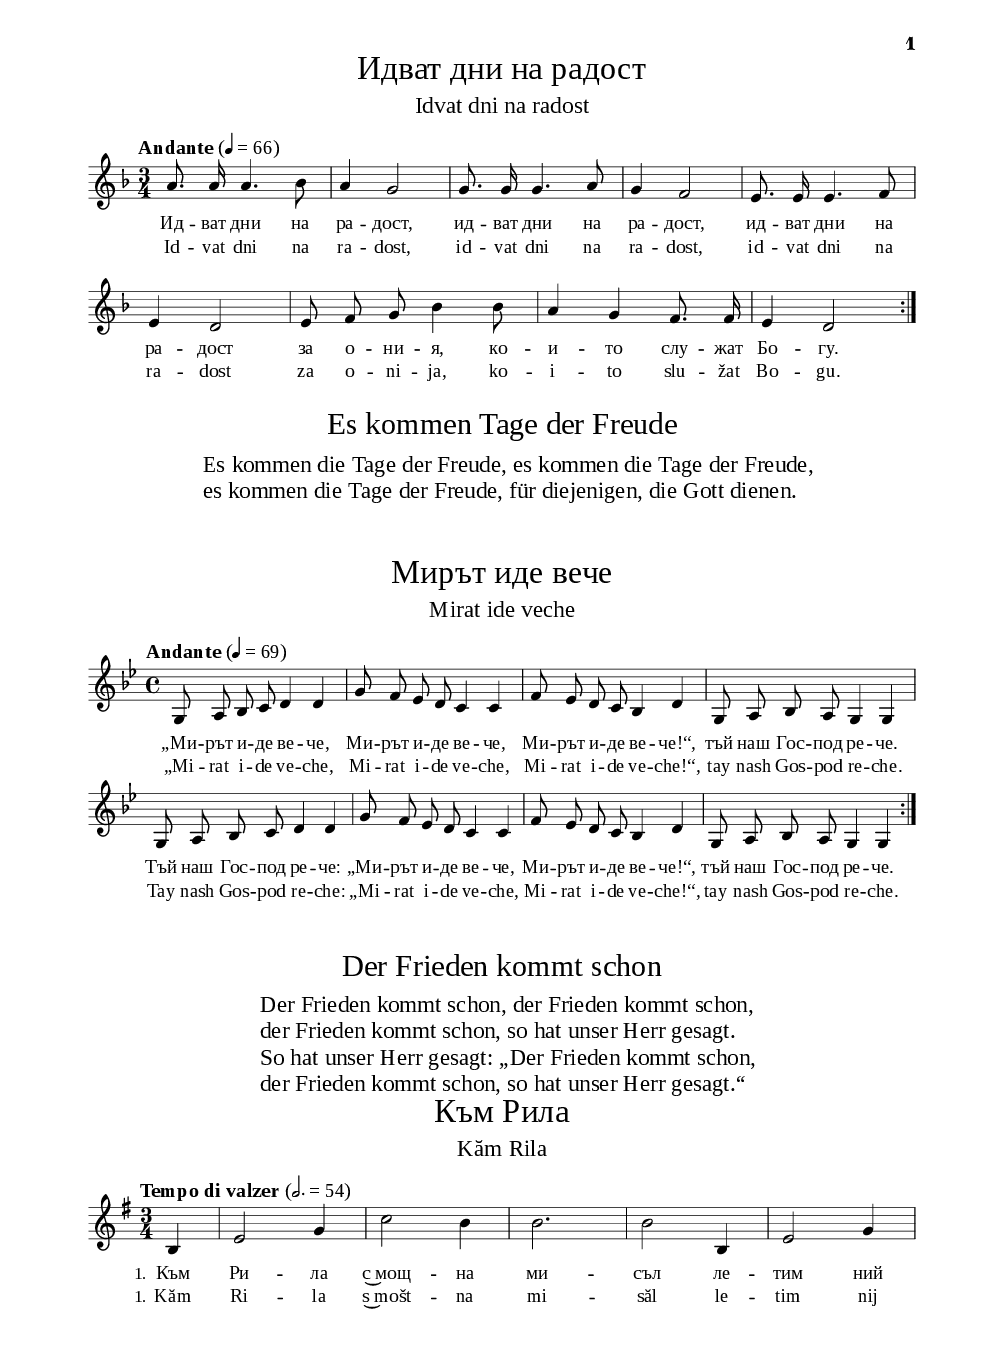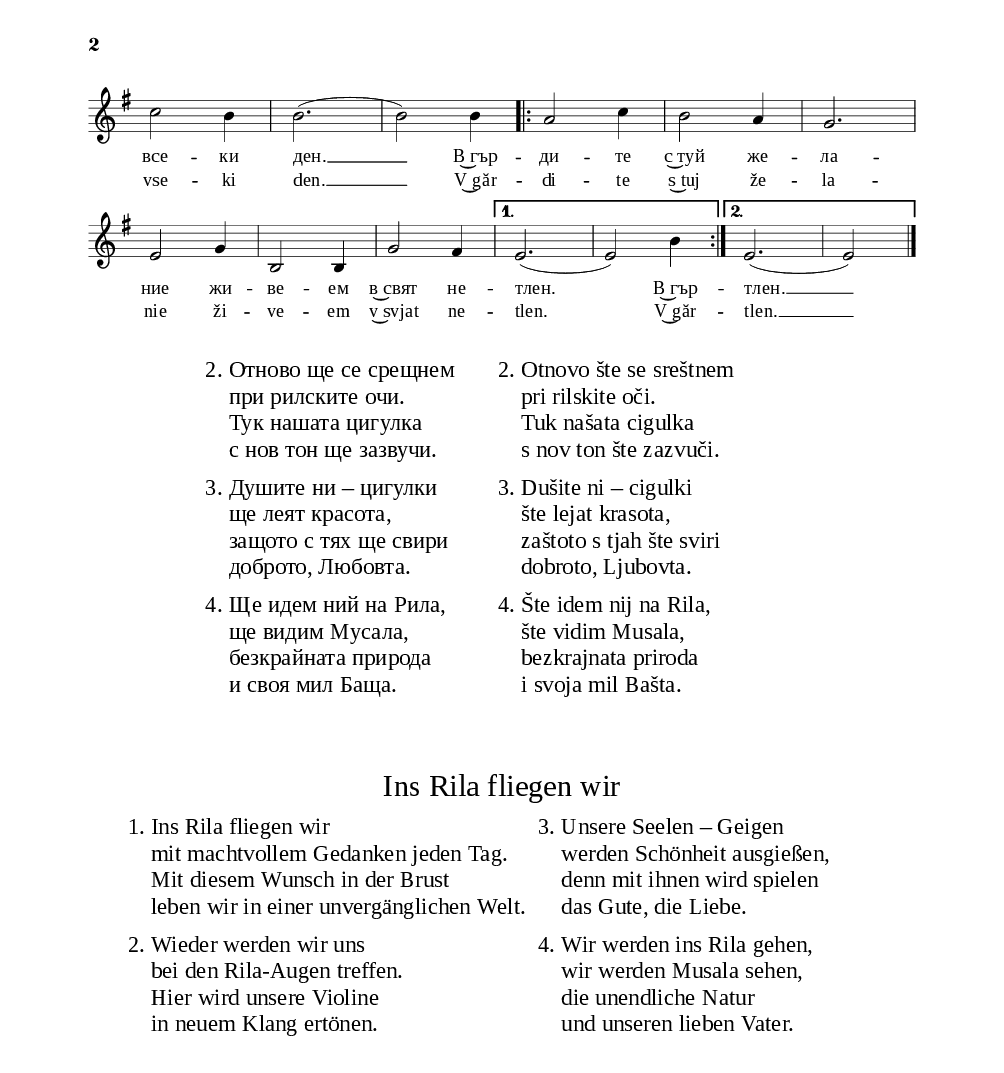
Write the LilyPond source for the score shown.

\version "2.24.4"

% include paper part and global functions
\include "include/globals.ily"

\bookpart {
  \label #'ref056_1
  \tocItem \markup "Идват дни на радост – Idvat dni na radost"
  \include "include/bookpart-paper.ily"
  \score {
    \include "include/score-layout.ily"

    \new Voice \absolute  {
      \clef treble
      \key d \minor
      \time 3/4
      \autoBeamOff
      \tempoFunc "Andante" 4 "66"
      a'8. a'16 a'4. bes'8 | a'4 g'2 | g'8. g'16 g'4. a'8 |
      g'4 f'2 | e'8. e'16 e'4. f'8 | e'4 d'2 | 
      e'8 f'8 g'8 bes'4 bes'8 | a'4 g'4 f'8. f'16 | e'4 d'2 | \bar ":|."
    }

    \addlyrics {
      Ид -- ват дни на ра -- дост, ид -- ват дни на
      ра -- дост, ид -- ват дни на ра -- дост
      за о -- ни -- я, ко -- и -- то слу -- жат Бо -- гу.
    }

    \addlyrics {
      Id -- vat dni na ra -- dost, id -- vat dni na
      ra -- dost, id -- vat dni na ra -- dost
      za o -- ni -- ja, ko -- i -- to slu -- žat Bo -- gu.
    }


    \header {
      title = \titleFunc "Идват дни на радост" "Idvat dni na radost"
    }

    \midi{}

  } % score

  % include foreign translation(s) of the song
  \markup \vspace #1
  \version "2.24.4"

\markup \fill-line { \fontsize #deTitleFontSize "Es kommen Tage der Freude" }
\markup \null
\markup \null

\markup \abs-fontsize #11 {
  \fill-line {
    \override #`(baseline-skip . ,deCoupletBaselineSkip)

    \column {
      \line { " " Es kommen die Tage der Freude, es kommen die Tage der Freude,}

      \line { " " es kommen die Tage der Freude, für diejenigen, die Gott dienen. }

    }
  }
}

  \markup \vspace #2
  \label #'ref155_2
  \tocItem \markup "Мирът иде вече – Mirat ide veche"
  \include "include/bookpart-paper.ily"
  \score {
    \include "include/score-layout.ily"

    \new Voice \relative c' {
      \clef treble
      \key g \minor
      \time 4/4
      \tempoFunc "Andante" 4 "69"
      \autoBeamOff
      \repeat volta 2 {
        g8 a bes c d4 d4 | g8 f es d c4 c |

        f8 es d c bes 4 d 4 | g,8 a bes a g4 g4 | 

        g8 a bes c d4 d4 | g8 f es d c4 c |  

        f8 es d c bes 4 d 4 |  g,8 a bes a g4 g4 |
      }
    }

    \addlyrics {
      „Ми -- рът и -- де ве -- че, Ми -- рът и -- де ве -- че, Ми -- рът и -- де ве -- че!“,
      тъй наш Гос -- под ре -- че.
      Tъй наш Гос -- под ре -- че: „Ми -- рът и -- де ве -- че, Ми -- рът и -- де ве -- че!“,
      тъй наш Гос -- под ре -- че.
    }
    \addlyrics {
      „Mi -- rat i -- de ve -- che, Mi -- rat i -- de ve -- che, Mi -- rat i -- de ve -- che!“,
      tay nash Gos -- pod re -- che.
      Tay nash Gos -- pod re -- che: „Mi -- rat i -- de ve -- che, Mi -- rat i -- de ve -- che!“,
      tay nash Gos -- pod re -- che.}

      \header {
        title = \titleFunc "Мирът иде вече" "Mirat ide veche"
      }

      \midi{}

    } % score

  \markup \vspace #2

    % include foreign translation(s) of the song
    \version "2.24.4"

\markup \fill-line { \fontsize #deTitleFontSize "Der Frieden kommt schon" }
\markup \null
\markup \null
\markup \abs-fontsize #11 {
       \fill-line {
  \override #`(baseline-skip . ,deCoupletBaselineSkip)

  \column {
      \line { " " Der Frieden kommt schon,  der Frieden kommt schon, }
      \line { " " der Frieden kommt schon, so hat unser Herr gesagt.  }
      \line { " "So hat unser Herr gesagt: „Der Frieden kommt schon, }
      \line {" "der Frieden kommt schon, so hat unser Herr gesagt.“ }
    }
  }
}


  \label #'ref056_2
  \tocItem \markup "Към Рила – Kăm Rila"

  \include "include/bookpart-paper.ily"
  \score {
    \include "include/score-layout.ily"

    \new Voice \absolute  {
      \clef treble
      \key e \minor
      \time 3/4
      \tempoFunc "Tempo di valzer" 2. "54"
      \partial 4 b4 | e'2 g'4 | c''2 b'4 | b'2. | b'2 b4 | e'2 g'4 | \break
      c''2 b'4 | b'2. ( | b'2 ) b'4 |
      \repeat volta 2 {
        a'2 c''4 | b'2 a'4 | g'2. \break
        e'2 g'4 | b2 b4 | g'2 fis'4
      }
      \alternative {
        { e'2. ( | e'2 ) b'4 | }
        { e'2. ( | e'2 ) \bar "|." }
      }
    }

    \addlyrics {
      \set stanza = "1." Към Ри -- ла с~мощ -- на ми -- съл ле -- тим ний
      все -- ки ден. __ В~гър -- ди -- те с~туй же -- ла --
      ние жи -- ве -- ем в~свят не -- тлен. В~гър -- тлен. __
    }

    \addlyrics {
      \set stanza = "1." Kăm Ri -- la s~mošt -- na mi -- săl le -- tim nij
      vse -- ki den. __ V~găr -- di -- te s~tuj že -- la --
      nie ži -- ve -- em v~svjat ne -- tlen. V~găr -- tlen. __
    }

    \header {
      title = \titleFunc "Към Рила" "Kăm Rila"
    }

    \midi{}

  } % score
  \markup \empty-two

  \markup \abs-fontsize #11 {
    \hspace #15
    \override #`(baseline-skip . ,bgCoupletBaselineSkip)
    \column {

      \line { 2. Отново ще се срещнем  }
      \line {   "   " при рилските очи. }
      \line {   "   " Тук нашата цигулка }
      \line {   "   " с нов тон ще зазвучи. }

      \vspace #0.5
      \line { 3. Душите ни  – цигулки }
      \line {   "   " ще леят красота, }
      \line {   "   " защото с тях ще свири  }
      \line {   "   " доброто, Любовта. }
      \vspace #0.5
      \line { 4. Ще идем ний на Рила, }
      \line {   "   " ще видим Мусала, }
      \line {   "   " безкрайната природа  }
      \line {   "   " и своя мил Баща. }
    }

    \hspace #5
    \override #`(baseline-skip . ,bgCoupletBaselineSkip)
    \column {

      \line { 2. Otnovo šte se sreštnem  }
      \line {   "   " pri rilskite oči. }
      \line {   "   " Tuk našata cigulka }
      \line {   "   " s nov ton šte zazvuči. }

      \vspace #0.5
      \line { 3. Dušite ni  – cigulki }
      \line {   "   " šte lejat krasota, }
      \line {   "   " zaštoto s tjah šte sviri  }
      \line {   "   " dobroto, Ljubovta. }
      \vspace #0.5
      \line { 4. Šte idem nij na Rila, }
      \line {   "   " šte vidim Musala, }
      \line {   "   " bezkrajnata priroda  }
      \line {   "   " i svoja mil Bašta. }
    } %column
  } % markup


  \markup \vspace #3
  \version "2.24.4"

\markup \fill-line { \fontsize #deTitleFontSize "Ins Rila fliegen wir" }
\markup \null
\markup \null
\markup \abs-fontsize #11 {
  \hspace #5
  \override #`(baseline-skip . ,deCoupletBaselineSkip)

  \column {

    \line { 1. Ins Rila fliegen wir  }
    \line {   "   " mit machtvollem Gedanken jeden Tag.  }
    \line {   "   " Mit diesem Wunsch in der Brust }
    \line {   "   " leben wir in einer unvergänglichen Welt. }

    \vspace #0.5
    \line { 2. Wieder werden wir uns  }
    \line {   "   " bei den Rila-Augen treffen. }
    \line {   "   " Hier wird unsere Violine }
    \line {   "   " in neuem Klang ertönen. }



  }

  \hspace #1
  \override #`(baseline-skip . ,deCoupletBaselineSkip)


  \column {

    \line { 3. Unsere Seelen – Geigen  }
    \line {   "   " werden Schönheit ausgießen, }
    \line {   "   " denn mit ihnen wird spielen  }
    \line {   "   " das Gute, die Liebe. }

    \vspace #0.5
    \line { 4. Wir werden ins Rila gehen, }
    \line {   "   " wir werden Musala sehen, }
    \line {   "   " die unendliche Natur  }
    \line {   "   " und unseren lieben Vater. }
  }



}



} % bookpart
